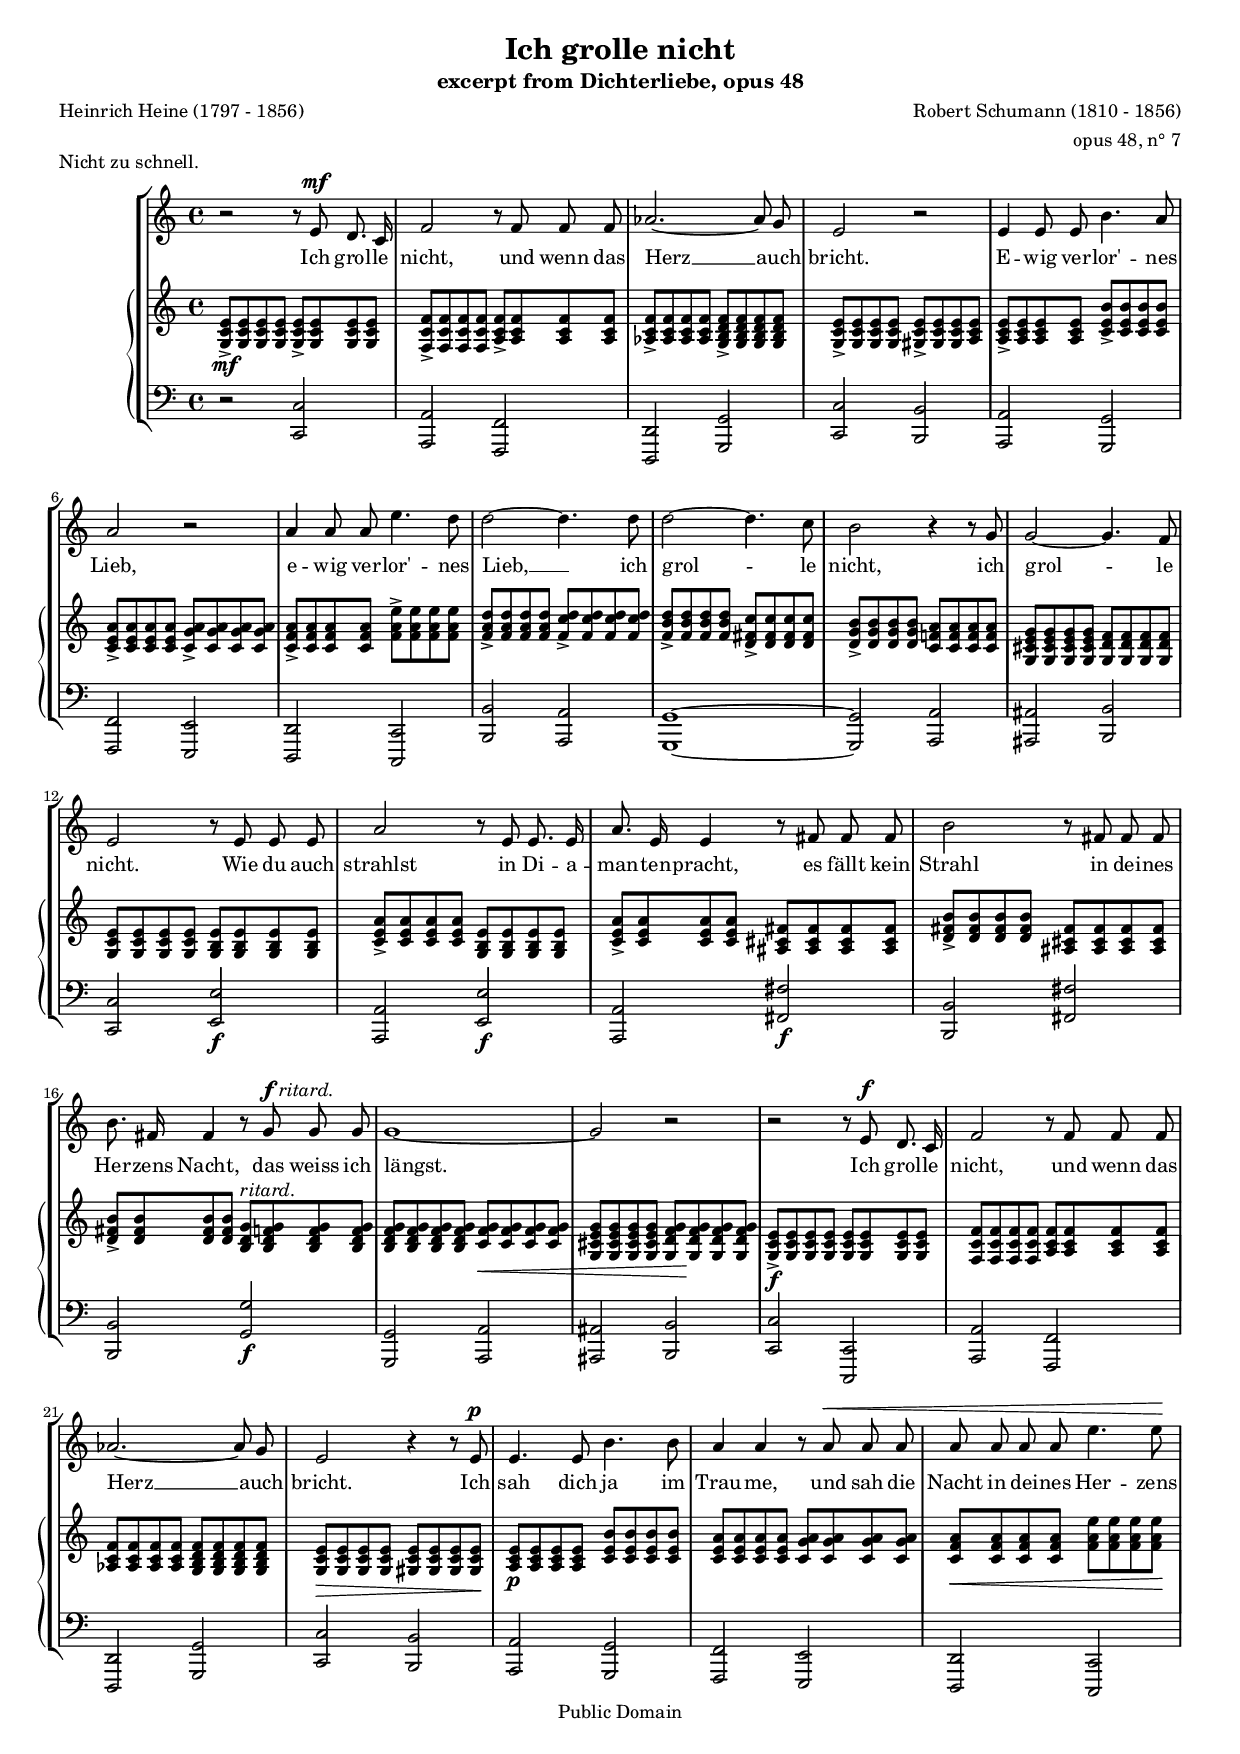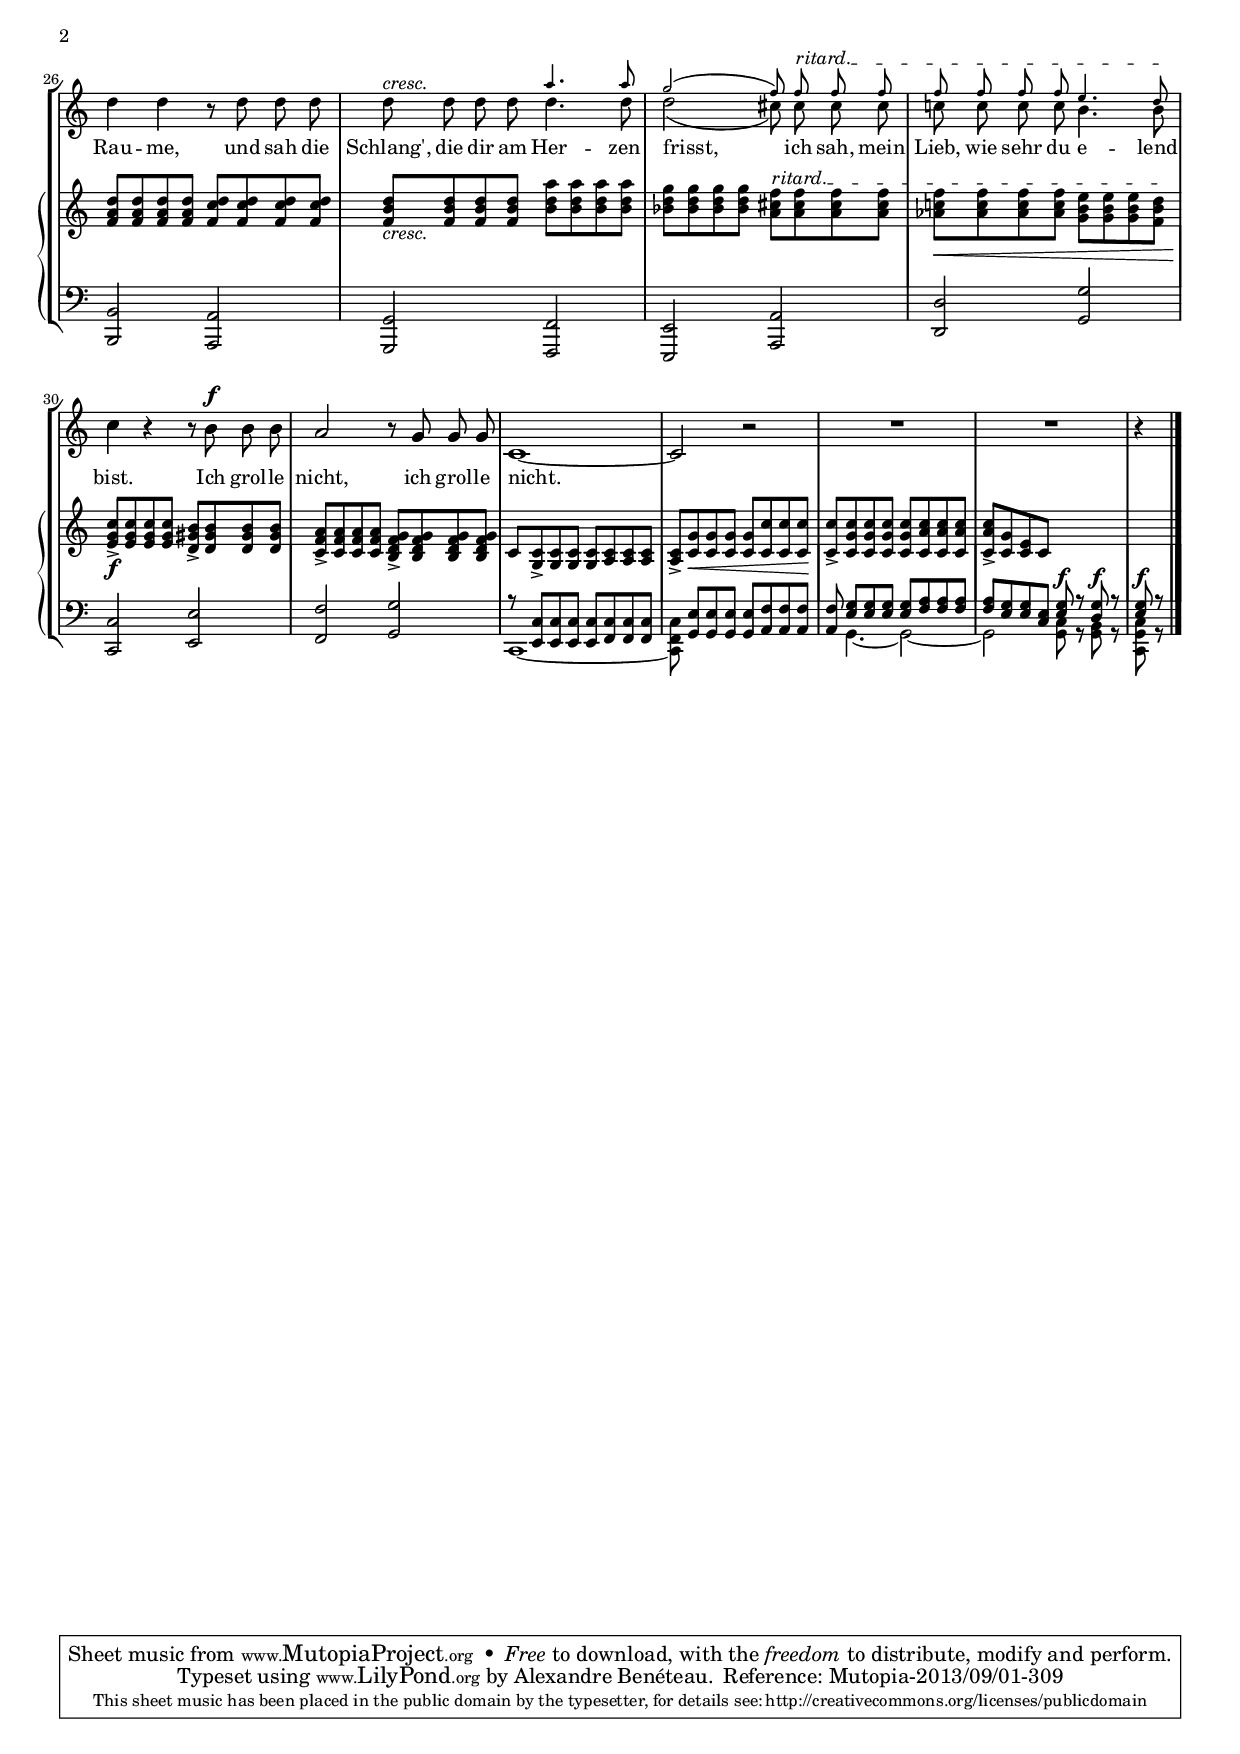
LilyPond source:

\version "2.16.1"

\header{
    title = "Ich grolle nicht"
    subtitle = "excerpt from Dichterliebe, opus 48"
    composer = "Robert Schumann (1810 - 1856)"
    poet = "Heinrich Heine (1797 - 1856)"
    piece = "Nicht zu schnell."
    arranger = "opus 48, n° 7"

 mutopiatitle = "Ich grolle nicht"
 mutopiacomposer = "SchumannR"
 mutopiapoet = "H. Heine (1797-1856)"
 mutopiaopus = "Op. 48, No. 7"
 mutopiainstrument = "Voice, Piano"
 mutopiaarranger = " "
 date = "1840"
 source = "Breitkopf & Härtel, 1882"
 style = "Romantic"
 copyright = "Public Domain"
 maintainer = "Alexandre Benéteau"
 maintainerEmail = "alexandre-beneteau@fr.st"
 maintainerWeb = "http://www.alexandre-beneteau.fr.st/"
 
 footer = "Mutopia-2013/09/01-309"
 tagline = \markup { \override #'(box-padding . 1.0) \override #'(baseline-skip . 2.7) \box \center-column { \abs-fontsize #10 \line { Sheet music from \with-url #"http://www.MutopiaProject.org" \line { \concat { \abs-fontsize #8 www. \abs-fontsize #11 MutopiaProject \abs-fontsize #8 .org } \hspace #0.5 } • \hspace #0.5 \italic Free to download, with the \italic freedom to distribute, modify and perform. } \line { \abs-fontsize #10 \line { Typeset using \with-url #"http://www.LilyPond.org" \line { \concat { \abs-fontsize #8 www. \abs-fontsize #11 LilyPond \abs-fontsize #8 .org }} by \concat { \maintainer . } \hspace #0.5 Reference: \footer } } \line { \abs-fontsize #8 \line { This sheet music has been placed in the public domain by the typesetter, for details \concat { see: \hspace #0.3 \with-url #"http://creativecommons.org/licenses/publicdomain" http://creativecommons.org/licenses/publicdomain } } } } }
}


#(set-global-staff-size 16)
\include "italiano.ly"

% le chant

global =  {
  \time 4/4
  \key la \minor
}

text = \lyricmode {
  Ich grol -- le nicht, und wenn das Herz __ auch bricht.
  E -- wig ver -- lor' -- nes Lieb, e -- wig ver -- lor' -- nes Lieb, __ ich grol -- le nicht, ich grol -- le nicht.
  Wie du auch strahlst in Di -- a -- man -- ten -- pracht, es fällt kein Strahl in dei -- nes Her -- zens Nacht, das weiss ich längst.__

  Ich grol -- le nicht, und wenn das Herz __ auch bricht.
  Ich sah dich ja im Trau -- me, und sah die Nacht in dei -- nes Her -- zens Rau -- me,
  und sah die Schlang', die dir am Her -- zen
  frisst,__ ich sah, mein Lieb, wie sehr du e -- lend bist.

  Ich grol -- le nicht,
  ich grol -- le nicht.__

}

chant =  \relative do' \context Voice = "chant" {
    \global
    \autoBeamOff
    \dynamicUp
    r2 r8 mi\mf re8. do16 fa2 r8 fa fa fa lab2. ~ lab8 sol mi2 r
    mi4 mi8 mi si'4. la8 la2 r la4 la8 la mi'4. re8 re2 ~ re4. re8 re2 ~ re4. do8
    si2 r4 r8 sol sol2 ~ sol4. fa8 mi2 r8 mi mi mi la2 r8 mi mi8. mi16 la8. mi16 mi4 r8 fad fad fad
    si2 r8 fad fad fad si8. fad16 fad4 r8 sol^\markup { \dynamic "f" \italic "ritard." } sol sol sol1 ~ sol2 r
    % deuxieme page
    r2 r8 mi\f re8. do16 fa2 r8 fa fa fa lab2. ~ lab8 sol mi2 r4 r8 mi\p mi4. mi8 si'4. si8
    la4 la r8 la\< la la la la la la mi'4. mi8\! re4 re r8 re re re re^\markup { \italic "cresc." }
    re re re
    <<
    {
      \voiceOne
      \override NoteHead #'font-size = #-3
       la'4. la8 sol2 ( fa8)
      \override TextSpanner #'(bound-details left text) = \markup {\italic ritard.}
      fa \startTextSpan fa fa fa fa fa fa mi4. re8 \stopTextSpan 
      \override NoteHead #'font-size = #1
    }
    \new Voice
    {
      \voiceTwo
      \autoBeamOff
      re4. re8 re2 ( dod8) dod dod dod do! do do do si4. si8 }
    >>
    \oneVoice
    do4
    r r8 si\f si si la2 r8 sol sol sol 
    do,1 ~ do2 r2 R1 R 
    r4
    \bar "|."
}

% definition main droite
md =  \relative do' \context Voice = "md" { % Par carrures de 4 mesures  1 mesure par ligne
    \global
    <sol do mi>8->\mf <sol do mi> <sol do mi> <sol do mi> <sol do mi>-> <sol do mi> <sol do mi> <sol do mi>
    <fa do' fa>-> <fa do' fa> <fa do' fa> <fa do' fa> <la do fa>-> <la do fa> <la do fa> <la do fa> 
    <lab do fa>-> <lab do fa> <lab do fa> <lab do fa> <sol si re fa>-> <sol si re fa> <sol si re fa> <sol si re fa> 
    <sol do mi>-> <sol do mi> <sol do mi> <sol do mi> <sold do mi>-> <sold do mi> <sold do mi> <la do mi>

    <la do mi>-> <la do mi> <la do mi> <la do mi> <do mi si'>-> <do mi si'> <do mi si'> <do mi si'>
    <do mi la>-> <do mi la> <do mi la> <do mi la> <do sol' la>-> <do sol' la> <do sol' la> <do sol' la>
    <do fa la>-> <do fa la> <do fa la> <do fa la> <fa la mi'>-> <fa la mi'> <fa la mi'><fa la mi'>
    <fa la re>-> <fa la re> <fa la re> <fa la re> <fa do' re>-> <fa do' re> <fa do' re> <fa do' re> 
<fa si re>-> <fa si re> <fa si re> <fa si re> <re fad do'>-> <re fad do'>  <re fad do'>  <re fad do'>
    <re sol si>-> <re sol si> <re sol si> <re sol si> <do fa! la> <do fa la> <do fa la> <do fa la>
    <sol dod mi sol> <sol dod mi sol> <sol dod mi sol> <sol dod mi sol> <sol re' fa> <sol re' fa> <sol re' fa> <sol re' fa> 
    <sol do mi> <sol do mi> <sol do mi> <sol do mi> <sol si mi> <sol si mi> <sol si mi> <sol si mi>

    <do mi la>-> <do mi la> <do mi la> <do mi la> <sol si mi> <sol si mi> <sol si mi> <sol si mi>
    <do mi la>-> <do mi la> <do mi la> <do mi la> <lad dod fad> <lad dod fad> <lad dod fad> <lad dod fad> 
    <re fad si>-> <re fad si> <re fad si> <re fad si> <lad dod fad> <lad dod fad> <lad dod fad> <lad dod fad> 
    <re fad si>-> <re fad si> <re fad si> <re fad si> <si re sol>^\markup {\italic "ritard." } <si re fa! sol>  <si re fa sol> <si re fa sol>

    <si re fa sol> <si re fa sol> <si re fa sol> <si re fa sol> <do fa sol>\< <do fa sol> <do fa sol> <do fa sol> 
    <sol dod mi sol> <sol dod mi sol> <sol dod mi sol> <sol dod mi sol> <sol re' fa sol>\! <sol re' fa sol> <sol re' fa sol> <sol re' fa sol>

     % Deuxieme page
    <sol do mi>8->\f <sol do mi> <sol do mi> <sol do mi> <sol do mi> <sol do mi> <sol do mi> <sol do mi>
    <fa do' fa> <fa do' fa> <fa do' fa> <fa do' fa> <la do fa> <la do fa> <la do fa> <la do fa> 
    <lab do fa> <lab do fa> <lab do fa> <lab do fa> <sol si re fa> <sol si re fa> <sol si re fa> <sol si re fa> 
    <sol do mi>\> <sol do mi> <sol do mi> <sol do mi> <sold do mi> <sold do mi> <sold do mi> <sold do mi>\!
    <la do mi>\p <la do mi> <la do mi> <la do mi> <do mi si'> <do mi si'> <do mi si'> <do mi si'>
    <do mi la> <do mi la> <do mi la> <do mi la> <do sol' la> <do sol' la> <do sol' la> <do sol' la>
    <do fa la>\< <do fa la> <do fa la> <do fa la> <fa la mi'> <fa la mi'> <fa la mi'><fa la mi'>\!
    <fa la re> <fa la re> <fa la re> <fa la re> <fa do' re> <fa do' re> <fa do' re> <fa do' re> 
    <fa si re>_\markup {\italic "cresc." } <fa si re> <fa si re> <fa si re> <si re la'> <si re la'> <si re la'> <si re la'>
    <sib re sol> <sib re sol> <sib re sol> <sib re sol>
    \override TextSpanner #'(bound-details left text) = \markup {\italic ritard.}
    <la dod fa> \startTextSpan <la dod fa> <la dod fa> <la dod fa>
    <lab do! fa>\cr <lab do fa> <lab do fa> <lab do fa> <sol si mi> <sol si mi> <sol si mi> <fa si re>
    \stopTextSpan
    <mi sol do>->\f <mi sol do> <mi sol do> <mi sol do> <re sold si>-> <re sold si> <re sold si> <re sold si> 
    <do fa la>-> <do fa la> <do fa la> <do fa la> <si re fa sol>-> <si re fa sol> <si re fa sol> <si re fa sol> 
    % coda

    do <sol do>-> <sol do> <sol do> <sol do> <la do> <la do> <la do>
    <la do>-> <do sol'>\< <do sol'> <do sol'> <do sol'> <do do'> <do do'> <do do'>\!
    <do do'>-> <do sol' do> <do sol' do> <do sol' do> <do sol' do> <do la' do> <do la' do> <do la' do>
    <do la' do>-> <do sol'> <do mi> do s2 s4
    \bar "|."
}


% definition main gauche
mg =  \relative do, \simultaneous { % 1 mesure par ligne
\clef "bass"
    {
      \global
    r2 <do do'>
    <la la'> <fa fa'>
    <re re'> <sol sol'>
    <do do'> <si si'>  
    <la la'>  <sol sol'>
    <fa fa'>  <mi mi'>
    <re re'>  <do do'>  
    <si' si'> <la la'>
    <sol sol'>1 ~
    <sol sol'>2 <la la'>
    <lad lad'> <si si'>
    <do do'> <mi mi'>\f
    <la, la'> <mi' mi'>\f
    <la, la'> <fad' fad'>\f
    <si, si'> <fad' fad'>
    <si, si'> <sol' sol'>\f
    <sol, sol'> <la la'>
    <lad lad'> <si si'>

    <do do'> <do, do'>
    <la' la'> <fa fa'>
    <re re'> <sol sol'>
    <do do'> <si si'> 
    <la la'> <sol sol'>
    <fa fa'> <mi mi'>
    <re re'> <do do'>
    <si' si'> <la la'>
    <sol sol'> <fa fa'>
    <mi mi'> <la la'>
    <re re'> <sol sol'>
    <do, do'> <mi mi'>
    <fa fa'> <sol sol'>
    % coda
    \voiceTwo
    do,1 ~ <do fa do'>8 s4. s2 s8 sol'4. ~ sol2 ~ sol <sol do>8 r <sol si> r
    <do, sol' do>
    r
    \bar "|."

}
\relative do {
    s1*31
    \voiceOne
    r8 <mi, do'> <mi do'> <mi do'> <mi do'> <fa do'> <fa do'> <fa do'>
    s8 <sol mi'> <sol mi'> <sol mi'> <sol mi'> <la fa'> <la fa'> <la fa'> 
    <la fa'> <mi' sol>[ <mi sol> <mi sol>] <mi sol> <fa la> <fa la> <fa la> 
    <fa la> <mi sol> <mi sol> <do mi> <mi sol>^\f r <re sol>^\f r
    <mi sol>^\f 
    r
    \bar "|."
}
}

\score {
    \context StaffGroup <<
    \context Staff = "chant" { \chant }
    \new Lyrics \lyricsto "chant" \text
    \context PianoStaff  <<
	\context Staff = "md" { \md }
	\context Staff = "mg" { \mg }
    >>
>>
  \midi {
    \tempo 4 = 120
    }


   \layout { }
}

